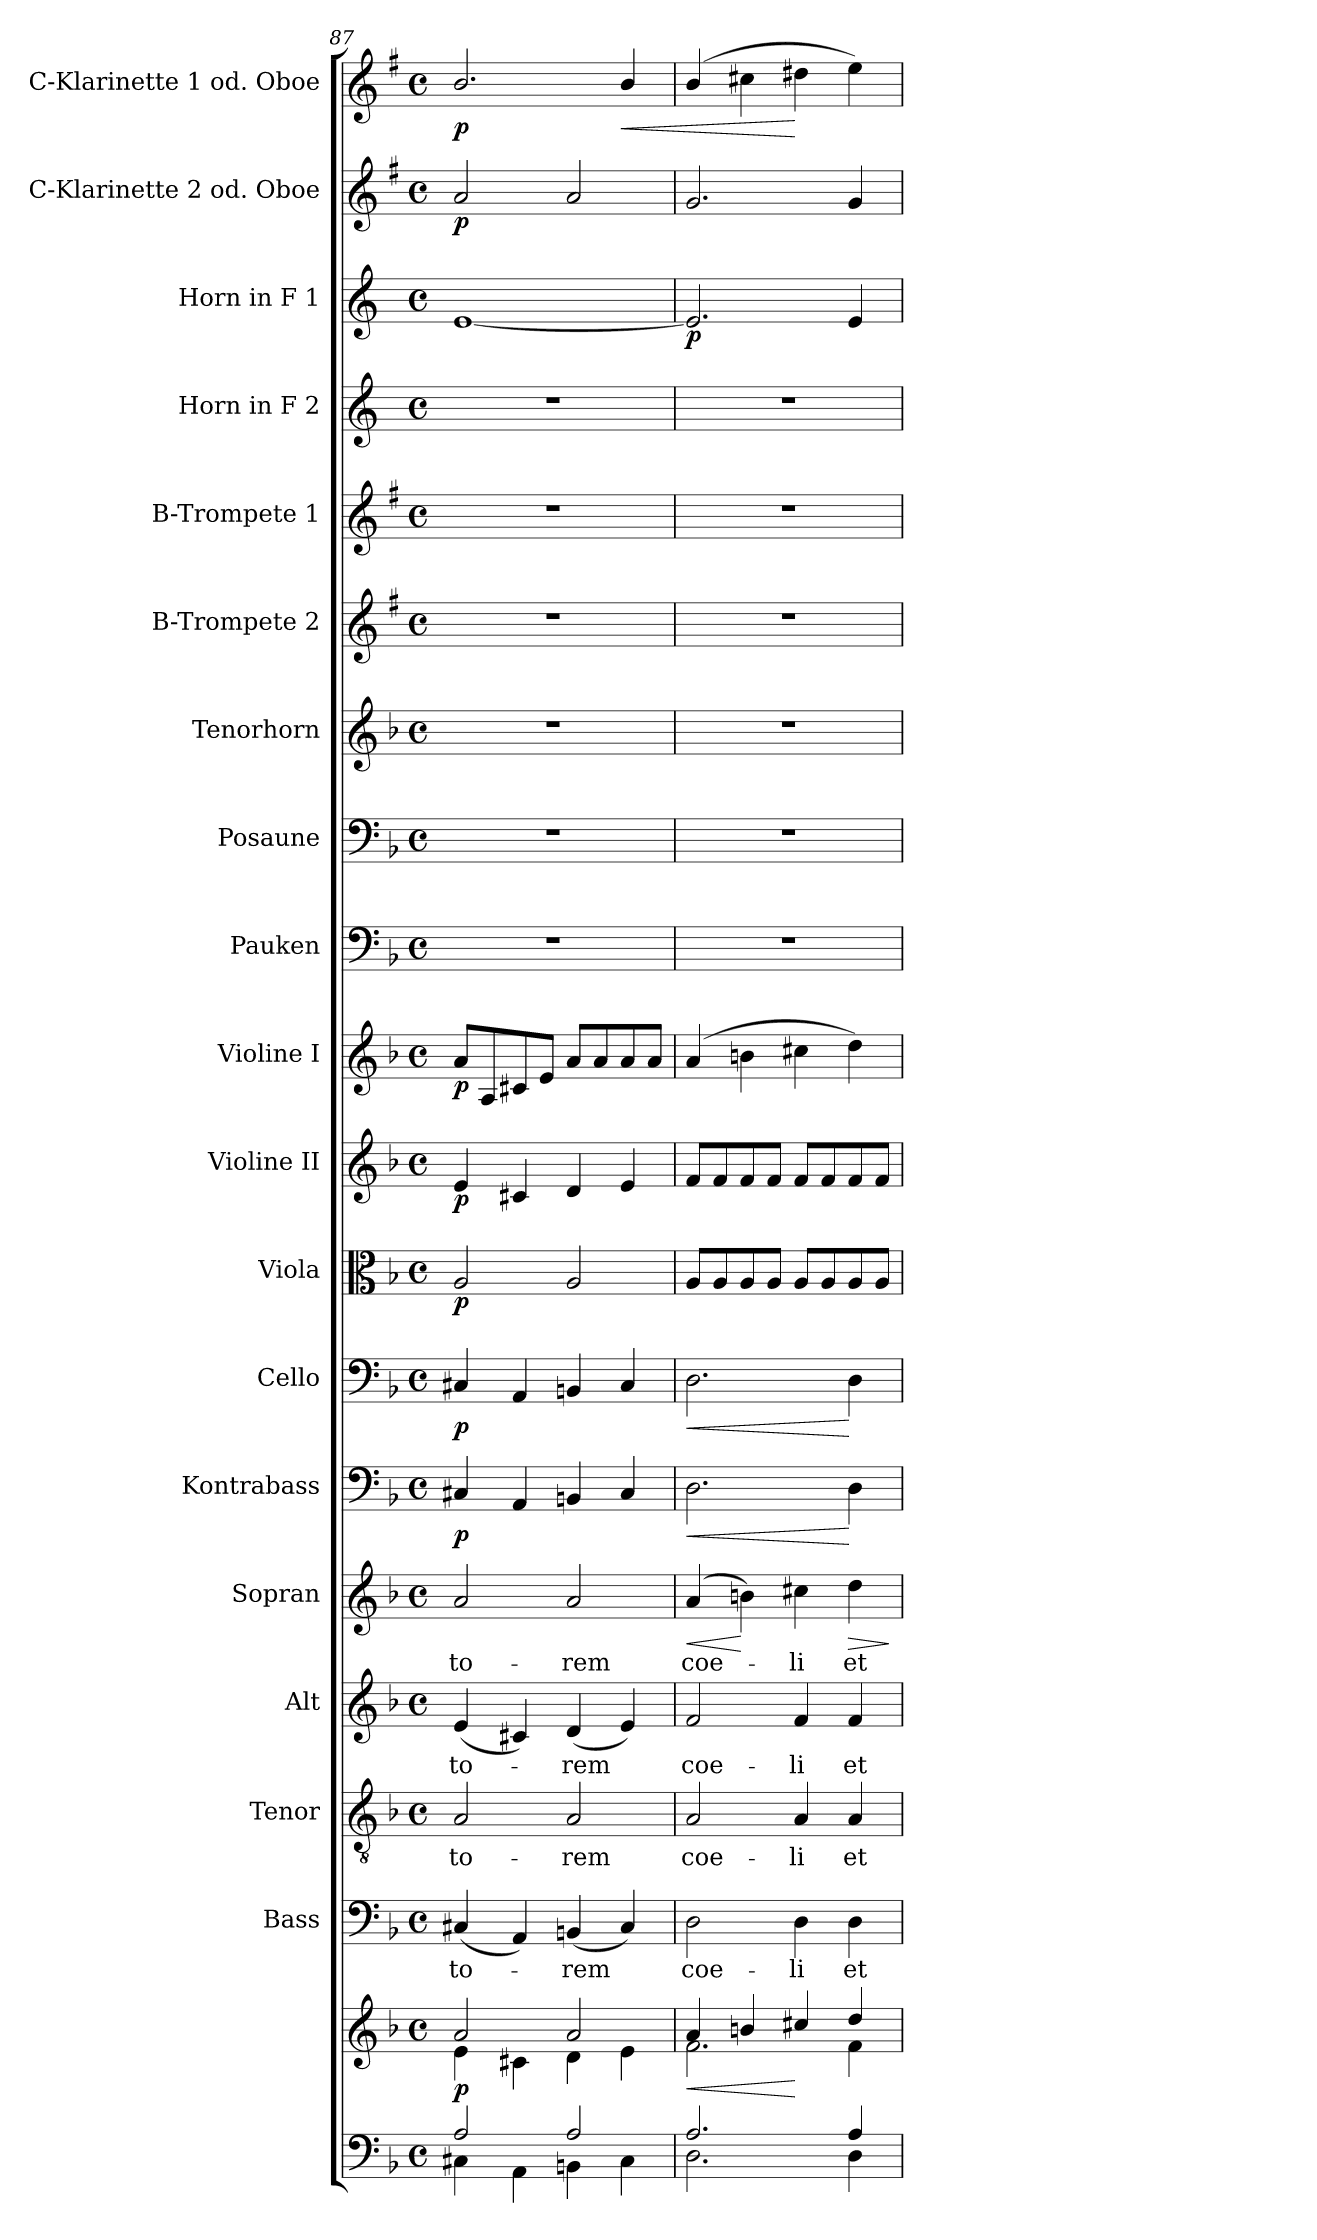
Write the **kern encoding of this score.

**kern	**kern	**dynam	**kern	**text	**kern	**text	**kern	**text	**kern	**text	**dynam	**kern	**dynam	**kern	**dynam	**kern	**dynam	**kern	**dynam	**kern	**dynam	**kern	**kern	**kern	**kern	**kern	**kern	**kern	**dynam	**kern	**dynam	**kern	**dynam
*part19	*part19	*part19	*part18	*part18	*part17	*part17	*part16	*part16	*part15	*part15	*part15	*part14	*part14	*part13	*part13	*part12	*part12	*part11	*part11	*part10	*part10	*part9	*part8	*part7	*part6	*part5	*part4	*part3	*part3	*part2	*part2	*part1	*part1
*staff20	*staff19	*staff19/20	*staff18	*staff18	*staff17	*staff17	*staff16	*staff16	*staff15	*staff15	*staff15	*staff14	*staff14	*staff13	*staff13	*staff12	*staff12	*staff11	*staff11	*staff10	*staff10	*staff9	*staff8	*staff7	*staff6	*staff5	*staff4	*staff3	*staff3	*staff2	*staff2	*staff1	*staff1
*	*	*	*I"Bass	*	*I"Tenor	*	*I"Alt	*	*I"Sopran	*	*	*I"Kontrabass	*	*I"Cello	*	*I"Viola	*	*I"Violine II	*	*I"Violine I	*	*I"Pauken	*I"Posaune	*I"Tenorhorn	*I"B-Trompete 2	*I"B-Trompete 1	*I"Horn in F 2	*I"Horn in F 1	*	*I"C-Klarinette 2 od. Oboe	*	*I"C-Klarinette 1 od. Oboe	*
*	*	*	*I'B.	*	*I'T.	*	*I'A.	*	*I'S.	*	*	*I'Kb.	*	*	*	*I'Vla.	*	*I'Vl. II	*	*I'Vl. I	*	*I'Pk.	*I'Pos.	*I'T. Hrn.	*I'B Trp. 2	*I'B Trp. 1	*	*	*	*I'C Kl. 2	*	*I'C Kl. 1	*
*clefF4	*clefG2	*	*clefF4	*	*clefGv2	*	*clefG2	*	*clefG2	*	*	*clefF4	*	*clefF4	*	*clefC3	*	*clefG2	*	*clefG2	*	*clefF4	*clefF4	*clefG2	*clefG2	*clefG2	*clefG2	*clefG2	*	*clefG2	*	*clefG2	*
*	*	*	*	*	*	*	*	*	*	*	*	*ITrd7c12	*	*	*	*	*	*	*	*	*	*	*	*ITrd8c14	*ITrd1c2	*ITrd1c2	*ITrd4c7	*ITrd4c7	*	*ITrd1c2	*	*ITrd1c2	*
*k[b-]	*k[b-]	*	*k[b-]	*	*k[b-]	*	*k[b-]	*	*k[b-]	*	*	*k[b-]	*	*k[b-]	*	*k[b-]	*	*k[b-]	*	*k[b-]	*	*k[b-]	*k[b-]	*k[b-]	*k[b-]	*k[b-]	*k[b-]	*k[b-]	*	*k[b-]	*	*k[b-]	*
*F:	*F:	*	*F:	*	*F:	*	*F:	*	*F:	*	*	*F:	*	*F:	*	*F:	*	*F:	*	*F:	*	*F:	*F:	*F:	*F:	*F:	*F:	*F:	*	*F:	*	*F:	*
*M4/4	*M4/4	*	*M4/4	*	*M4/4	*	*M4/4	*	*M4/4	*	*	*M4/4	*	*M4/4	*	*M4/4	*	*M4/4	*	*M4/4	*	*M4/4	*M4/4	*M4/4	*M4/4	*M4/4	*M4/4	*M4/4	*	*M4/4	*	*M4/4	*
*met(c)	*met(c)	*	*met(c)	*	*met(c)	*	*met(c)	*	*met(c)	*	*	*met(c)	*	*met(c)	*	*met(c)	*	*met(c)	*	*met(c)	*	*met(c)	*met(c)	*met(c)	*met(c)	*met(c)	*met(c)	*met(c)	*	*met(c)	*	*met(c)	*
=87	=87	=87	=87	=87	=87	=87	=87	=87	=87	=87	=87	=87	=87	=87	=87	=87	=87	=87	=87	=87	=87	=87	=87	=87	=87	=87	=87	=87	=87	=87	=87	=87	=87
*^	*^	*	*	*	*	*	*	*	*	*	*	*	*	*	*	*	*	*	*	*	*	*	*	*	*	*	*	*	*	*	*	*	*
!	!	!	!	!LO:DY:b	!	!LO:LY:b	!	!LO:LY:b	!	!LO:LY:b	!	!LO:LY:b	!	!	!LO:DY:b	!	!LO:DY:b	!	!LO:DY:b	!	!LO:DY:b	!	!LO:DY:b	!	!	!	!	!	!	!	!	!	!LO:DY:b	!	!LO:DY:b
2A/	4C#X\	2a/	4e\	p	(<4C#X/	-to-	2A/	-to-	(<4e/	-to-	2a/	-to-	.	4CC#X/	p	4C#X/	p	2A/	p	4e/	p	8a/L	p	1r	1r	1r	1r	1r	1r	[1A	.	2g/	p	2.a/	p
.	.	.	.	.	.	.	.	.	.	.	.	.	.	.	.	.	.	.	.	.	.	8A/	.	.	.	.	.	.	.	.	.	.	.	.	.
.	4AA\	.	4c#X\	.	4AA/)	.	.	.	4c#X/)	.	.	.	.	4AAA/	.	4AA/	.	.	.	4c#X/	.	8c#X/	.	.	.	.	.	.	.	.	.	.	.	.	.
.	.	.	.	.	.	.	.	.	.	.	.	.	.	.	.	.	.	.	.	.	.	8e/J	.	.	.	.	.	.	.	.	.	.	.	.	.
!	!	!	!	!	!	!LO:LY:b	!	!LO:LY:b	!	!LO:LY:b	!	!LO:LY:b	!	!	!	!	!	!	!	!	!	!	!	!	!	!	!	!	!	!	!	!	!	!	!
2A/	4BBn\	2a/	4d\	.	(<4BBn/	-rem	2A/	-rem	(<4d/	-rem	2a/	-rem	.	4BBBn/	.	4BBn/	.	2A/	.	4d/	.	8a/L	.	.	.	.	.	.	.	.	.	2g/	.	.	.
.	.	.	.	.	.	.	.	.	.	.	.	.	.	.	.	.	.	.	.	.	.	8a/	.	.	.	.	.	.	.	.	.	.	.	.	.
!	!	!	!	!	!	!	!	!	!	!	!	!	!	!	!	!	!	!	!	!	!	!	!	!	!	!	!	!	!	!	!	!	!	!	!LO:HP:b
.	4C#\	.	4e\	.	4C#/)	.	.	.	4e/)	.	.	.	.	4CC#/	.	4C#/	.	.	.	4e/	.	8a/	.	.	.	.	.	.	.	.	.	.	.	4a/	<
.	.	.	.	.	.	.	.	.	.	.	.	.	.	.	.	.	.	.	.	.	.	8a/J	.	.	.	.	.	.	.	.	.	.	.	.	.
=88	=88	=88	=88	=88	=88	=88	=88	=88	=88	=88	=88	=88	=88	=88	=88	=88	=88	=88	=88	=88	=88	=88	=88	=88	=88	=88	=88	=88	=88	=88	=88	=88	=88	=88	=88
!	!	!	!	!LO:HP:b	!	!LO:LY:b	!	!LO:LY:b	!	!LO:LY:b	!	!LO:LY:b	!LO:HP:b	!	!LO:HP:b	!	!LO:HP:b	!	!	!	!	!	!	!	!	!	!	!	!	!	!LO:DY:b	!	!	!	!
2.A/	2.D\	4a/	2.f\	<	2D\	coe-	2A/	coe-	2f/	coe-	(4a/	coe-	<	2.DD\	<	2.D\	<	8A/L	.	8f/L	.	(4a/	.	1r	1r	1r	1r	1r	1r	2.A/]	p	2.f/	.	(4a/	.
.	.	.	.	.	.	.	.	.	.	.	.	.	.	.	.	.	.	8A/	.	8f/	.	.	.	.	.	.	.	.	.	.	.	.	.	.	.
.	.	4bn/	.	.	.	.	.	.	.	.	4bn\)	.	[	.	.	.	.	8A/	.	8f/	.	4bn\	.	.	.	.	.	.	.	.	.	.	.	4bn\	.
.	.	.	.	.	.	.	.	.	.	.	.	.	.	.	.	.	.	8A/J	.	8f/J	.	.	.	.	.	.	.	.	.	.	.	.	.	.	.
!	!	!	!	!	!	!LO:LY:b	!	!LO:LY:b	!	!LO:LY:b	!	!LO:LY:b	!	!	!	!	!	!	!	!	!	!	!	!	!	!	!	!	!	!	!	!	!	!	!
.	.	4cc#X/	.	[	4D\	-li	4A/	-li	4f/	-li	4cc#X\	-li	.	.	.	.	.	8A/L	.	8f/L	.	4cc#X\	.	.	.	.	.	.	.	.	.	.	.	4cc#X\	[
.	.	.	.	.	.	.	.	.	.	.	.	.	.	.	.	.	.	8A/	.	8f/	.	.	.	.	.	.	.	.	.	.	.	.	.	.	.
!	!	!	!	!	!	!LO:LY:b	!	!LO:LY:b	!	!LO:LY:b	!	!LO:LY:b	!LO:HP:b	!	!	!	!	!	!	!	!	!	!	!	!	!	!	!	!	!	!	!	!	!	!
4A/	4D\	4dd/	4f\	.	4D\	et	4A/	et	4f/	et	4dd\	et	>	4DD\	[	4D\	[	8A/	.	8f/	.	4dd\)	.	.	.	.	.	.	.	4A/	.	4f/	.	4dd\)	.
.	.	.	.	.	.	.	.	.	.	.	.	.	.	.	.	.	.	8A/J	.	8f/J	.	.	.	.	.	.	.	.	.	.	.	.	.	.	.
*v	*v	*	*	*	*	*	*	*	*	*	*	*	*	*	*	*	*	*	*	*	*	*	*	*	*	*	*	*	*	*	*	*	*	*	*
*	*v	*v	*	*	*	*	*	*	*	*	*	*	*	*	*	*	*	*	*	*	*	*	*	*	*	*	*	*	*	*	*	*	*	*
.	.	.	.	.	.	.	.	.	.	.	]	.	.	.	.	.	.	.	.	.	.	.	.	.	.	.	.	.	.	.	.	.	.
=	=	=	=	=	=	=	=	=	=	=	=	=	=	=	=	=	=	=	=	=	=	=	=	=	=	=	=	=	=	=	=	=	=
*-	*-	*-	*-	*-	*-	*-	*-	*-	*-	*-	*-	*-	*-	*-	*-	*-	*-	*-	*-	*-	*-	*-	*-	*-	*-	*-	*-	*-	*-	*-	*-	*-	*-
